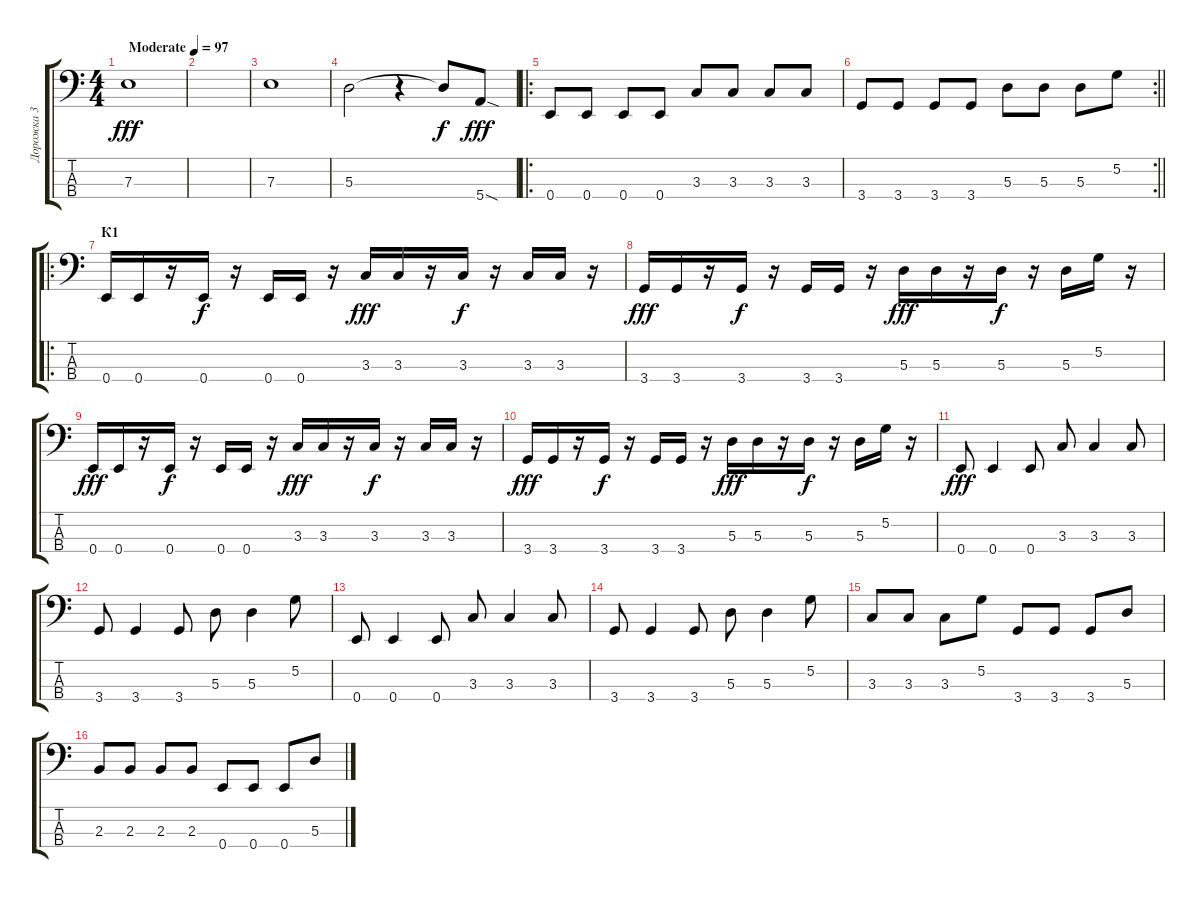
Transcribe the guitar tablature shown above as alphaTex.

\track ("Дорожка 3" "Дорожка 3") {instrument electricbassfinger}
\staff {score tabs}
\tuning (G2 D2 A1 E1) {hide}
\ts (4 4)
\tempo (97 "Moderate")
\clef f4
\ks c
7.3.1{dy fff instrument electricbassfinger} |
|
7.3.1 |
5.3.2 r.4 5.3{t}.8{dy f} 5.4{sod}.8{dy fff} |
\ro
0.4.8 0.4.8 0.4.8 0.4.8 3.3.8 3.3.8 3.3.8 3.3.8 |
\rc 2
\barLineRight lightlight
3.4.8 3.4.8 3.4.8 3.4.8 5.3.8 5.3.8 5.3.8 5.2.8 |
\ro
\section ("" "К1")
0.4.16 0.4.16 r.16 0.4.16{dy f} r.16 0.4.16 0.4.16 r.16 3.3.16{dy fff} 3.3.16 r.16 3.3.16{dy f} r.16 3.3.16 3.3.16 r.16 |
3.4.16{dy fff} 3.4.16 r.16 3.4.16{dy f} r.16 3.4.16 3.4.16 r.16 5.3.16{dy fff} 5.3.16 r.16 5.3.16{dy f} r.16 5.3.16 5.2.16 r.16 |
0.4.16{dy fff} 0.4.16 r.16 0.4.16{dy f} r.16 0.4.16 0.4.16 r.16 3.3.16{dy fff} 3.3.16 r.16 3.3.16{dy f} r.16 3.3.16 3.3.16 r.16 |
3.4.16{dy fff} 3.4.16 r.16 3.4.16{dy f} r.16 3.4.16 3.4.16 r.16 5.3.16{dy fff} 5.3.16 r.16 5.3.16{dy f} r.16 5.3.16 5.2.16 r.16 |
0.4.8{dy fff} 0.4.4 0.4.8 3.3.8 3.3.4 3.3.8 |
3.4.8 3.4.4 3.4.8 5.3.8 5.3.4 5.2.8 |
0.4.8 0.4.4 0.4.8 3.3.8 3.3.4 3.3.8 |
3.4.8 3.4.4 3.4.8 5.3.8 5.3.4 5.2.8 |
3.3.8 3.3.8 3.3.8 5.2.8 3.4.8 3.4.8 3.4.8 5.3.8 |
2.3.8 2.3.8 2.3.8 2.3.8 0.4.8 0.4.8 0.4.8 5.3.8
